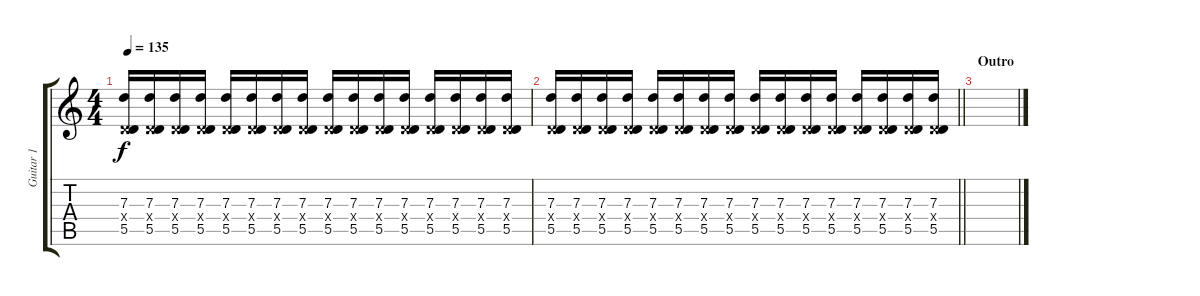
\track ("Guitar 1" "Guitar 1") {instrument overdrivenguitar}
\staff {score tabs}
\tuning (E4 B3 G3 D3 A2 D2) {hide}
\ts (4 4)
\tempo 135
\clef g2
\ks c
(7.3 0.4{x} 5.5).16{dy f} (7.3 0.4{x} 5.5).16 (7.3 0.4{x} 5.5).16 (7.3 0.4{x} 5.5).16 (7.3 0.4{x} 5.5).16 (7.3 0.4{x} 5.5).16 (7.3 0.4{x} 5.5).16 (7.3 0.4{x} 5.5).16 (7.3 0.4{x} 5.5).16 (7.3 0.4{x} 5.5).16 (7.3 0.4{x} 5.5).16 (7.3 0.4{x} 5.5).16 (7.3 0.4{x} 5.5).16 (7.3 0.4{x} 5.5).16 (7.3 0.4{x} 5.5).16 (7.3 0.4{x} 5.5).16 |
\barLineRight lightlight
(7.3 0.4{x} 5.5).16 (7.3 0.4{x} 5.5).16 (7.3 0.4{x} 5.5).16 (7.3 0.4{x} 5.5).16 (7.3 0.4{x} 5.5).16 (7.3 0.4{x} 5.5).16 (7.3 0.4{x} 5.5).16 (7.3 0.4{x} 5.5).16 (7.3 0.4{x} 5.5).16 (7.3 0.4{x} 5.5).16 (7.3 0.4{x} 5.5).16 (7.3 0.4{x} 5.5).16 (7.3 0.4{x} 5.5).16 (7.3 0.4{x} 5.5).16 (7.3 0.4{x} 5.5).16 (7.3 0.4{x} 5.5).16 |
\section ("" "Outro")
